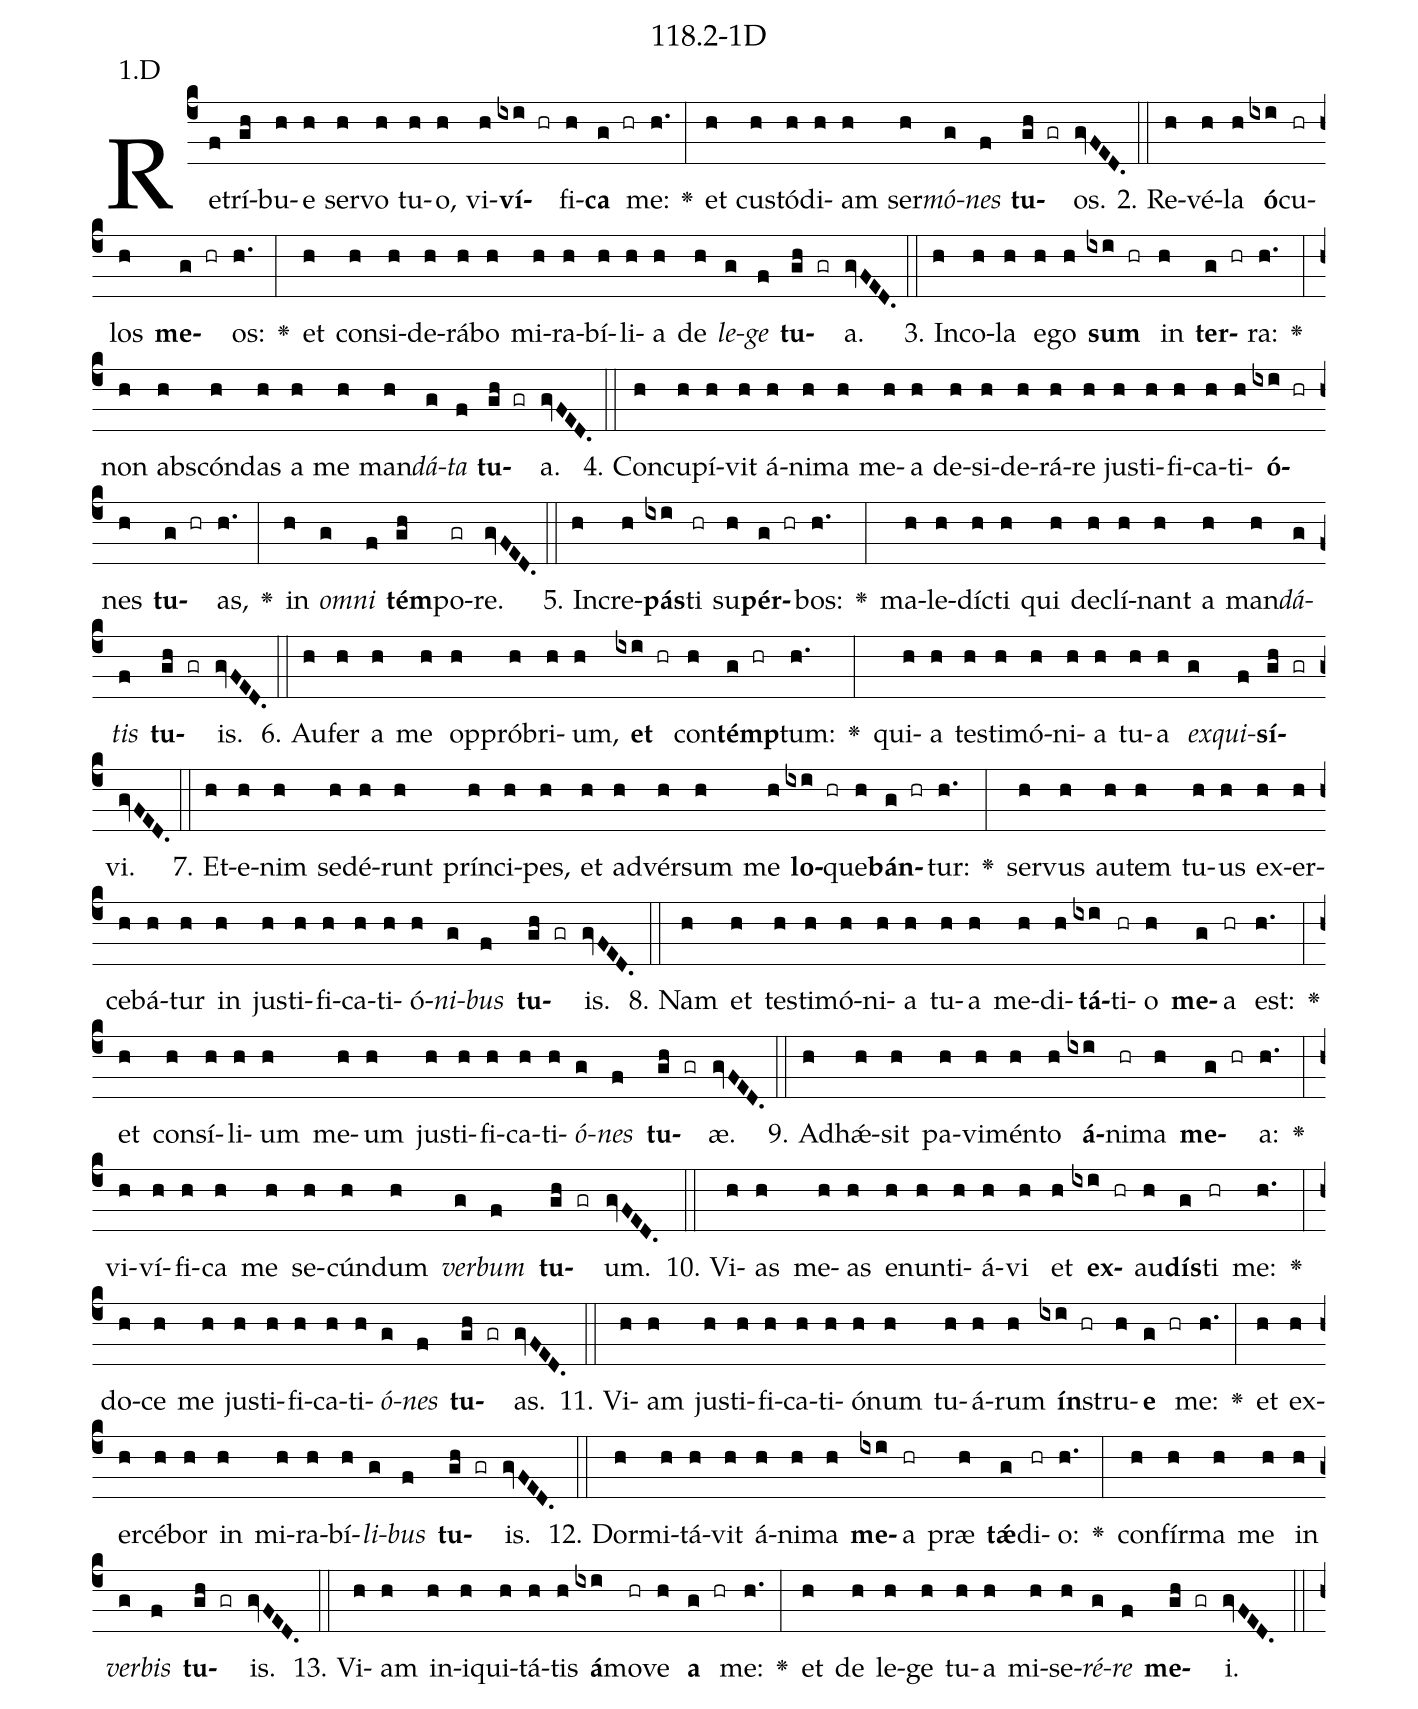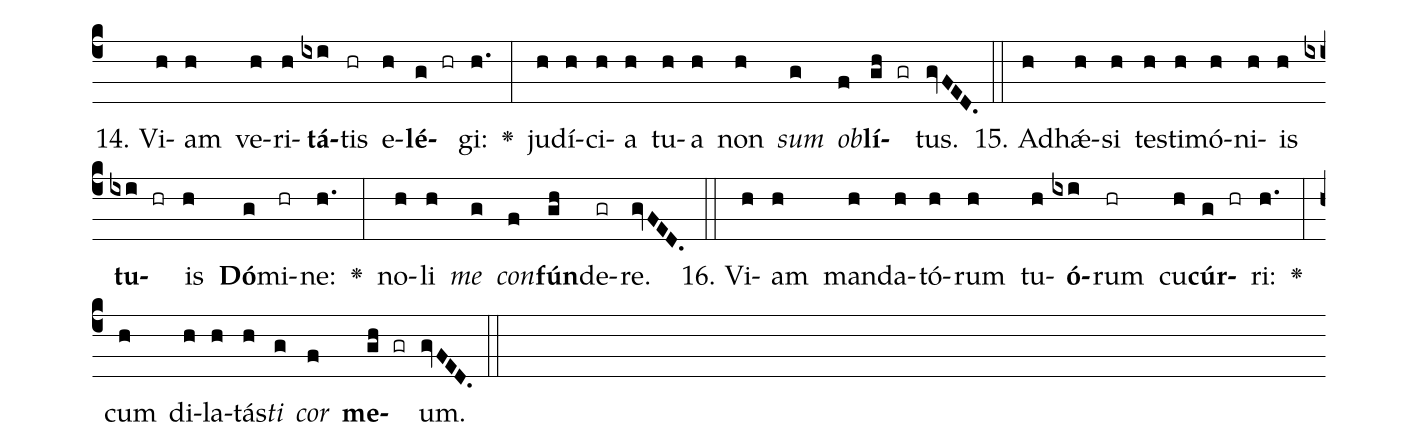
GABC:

name: 118.2-1D;
annotation: 1.D;
%%
(c4)Re(f)trí(gh)bu(h)e(h) ser(h)vo(h) tu(h)o,(h) vi(h)<b>ví</b>(ixi hr)fi(h)<b>ca</b>(g hr) me:(h.) <v>\greheightstar</v>(:) et(h) cus(h)tó(h)di(h)am(h) ser(h)<i>mó</i>(g)<i>nes</i>(f) <b>tu</b>(gh gr)os.(gvFED.) (::)
2. Re(h)vé(h)la(h) <b>ó</b>(ixi)cu(hr)los(h) <b>me</b>(g hr)os:(h.) <v>\greheightstar</v>(:) et(h) con(h)si(h)de(h)rá(h)bo(h) mi(h)ra(h)bí(h)li(h)a(h) de(h) <i>le</i>(g)<i>ge</i>(f) <b>tu</b>(gh gr)a.(gvFED.) (::)
3. In(h)co(h)la(h) e(h)go(h) <b>sum</b>(ixi hr) in(h) <b>ter</b>(g hr)ra:(h.) <v>\greheightstar</v>(:) non(h) abs(h)cón(h)das(h) a(h) me(h) man(h)<i>dá</i>(g)<i>ta</i>(f) <b>tu</b>(gh gr)a.(gvFED.) (::)
4. Con(h)cu(h)pí(h)vit(h) á(h)ni(h)ma(h) me(h)a(h) de(h)si(h)de(h)rá(h)re(h) jus(h)ti(h)fi(h)ca(h)ti(h)<b>ó</b>(ixi hr)nes(h) <b>tu</b>(g hr)as,(h.) <v>\greheightstar</v>(:) in(h) <i>om</i>(g)<i>ni</i>(f) <b>tém</b>(gh)po(gr)re.(gvFED.) (::)
5. In(h)cre(h)<b>pás</b>(ixi)ti(hr) su(h)<b>pér</b>(g hr)bos:(h.) <v>\greheightstar</v>(:) ma(h)le(h)díc(h)ti(h) qui(h) de(h)clí(h)nant(h) a(h) man(h)<i>dá</i>(g)<i>tis</i>(f) <b>tu</b>(gh gr)is.(gvFED.) (::)
6. Au(h)fer(h) a(h) me(h) op(h)pró(h)bri(h)um,(h) <b>et</b>(ixi hr) con(h)<b>témp</b>(g hr)tum:(h.) <v>\greheightstar</v>(:) qui(h)a(h) tes(h)ti(h)mó(h)ni(h)a(h) tu(h)a(h) <i>ex</i>(g)<i>qui</i>(f)<b>sí</b>(gh gr)vi.(gvFED.) (::)
7. Et(h)e(h)nim(h) se(h)dé(h)runt(h) prín(h)ci(h)pes,(h) et(h) ad(h)vér(h)sum(h) me(h) <b>lo</b>(ixi hr)que(h)<b>bán</b>(g hr)tur:(h.) <v>\greheightstar</v>(:) ser(h)vus(h) au(h)tem(h) tu(h)us(h) ex(h)er(h)ce(h)bá(h)tur(h) in(h) jus(h)ti(h)fi(h)ca(h)ti(h)ó(h)<i>ni</i>(g)<i>bus</i>(f) <b>tu</b>(gh gr)is.(gvFED.) (::)
8. Nam(h) et(h) tes(h)ti(h)mó(h)ni(h)a(h) tu(h)a(h) me(h)di(h)<b>tá</b>(ixi)ti(hr)o(h) <b>me</b>(g)a(hr) est:(h.) <v>\greheightstar</v>(:) et(h) con(h)sí(h)li(h)um(h) me(h)um(h) jus(h)ti(h)fi(h)ca(h)ti(h)<i>ó</i>(g)<i>nes</i>(f) <b>tu</b>(gh gr)æ.(gvFED.) (::)
9. Ad(h)hǽ(h)sit(h) pa(h)vi(h)mén(h)to(h) <b>á</b>(ixi)ni(hr)ma(h) <b>me</b>(g hr)a:(h.) <v>\greheightstar</v>(:) vi(h)ví(h)fi(h)ca(h) me(h) se(h)cún(h)dum(h) <i>ver</i>(g)<i>bum</i>(f) <b>tu</b>(gh gr)um.(gvFED.) (::)
10. Vi(h)as(h) me(h)as(h) e(h)nun(h)ti(h)á(h)vi(h) et(h) <b>ex</b>(ixi hr)au(h)<b>dís</b>(g)ti(hr) me:(h.) <v>\greheightstar</v>(:) do(h)ce(h) me(h) jus(h)ti(h)fi(h)ca(h)ti(h)<i>ó</i>(g)<i>nes</i>(f) <b>tu</b>(gh gr)as.(gvFED.) (::)
11. Vi(h)am(h) jus(h)ti(h)fi(h)ca(h)ti(h)ó(h)num(h) tu(h)á(h)rum(h) <b>ín</b>(ixi hr)stru(h)<b>e</b>(g hr) me:(h.) <v>\greheightstar</v>(:) et(h) ex(h)er(h)cé(h)bor(h) in(h) mi(h)ra(h)bí(h)<i>li</i>(g)<i>bus</i>(f) <b>tu</b>(gh gr)is.(gvFED.) (::)
12. Dor(h)mi(h)tá(h)vit(h) á(h)ni(h)ma(h) <b>me</b>(ixi)a(hr) præ(h) <b>tǽ</b>(g)di(hr)o:(h.) <v>\greheightstar</v>(:) con(h)fír(h)ma(h) me(h) in(h) <i>ver</i>(g)<i>bis</i>(f) <b>tu</b>(gh gr)is.(gvFED.) (::)
13. Vi(h)am(h) in(h)i(h)qui(h)tá(h)tis(h) <b>á</b>(ixi)mo(hr)ve(h) <b>a</b>(g hr) me:(h.) <v>\greheightstar</v>(:) et(h) de(h) le(h)ge(h) tu(h)a(h) mi(h)se(h)<i>ré</i>(g)<i>re</i>(f) <b>me</b>(gh gr)i.(gvFED.) (::)
14. Vi(h)am(h) ve(h)ri(h)<b>tá</b>(ixi)tis(hr) e(h)<b>lé</b>(g hr)gi:(h.) <v>\greheightstar</v>(:) ju(h)dí(h)ci(h)a(h) tu(h)a(h) non(h) <i>sum</i>(g) <i>ob</i>(f)<b>lí</b>(gh gr)tus.(gvFED.) (::)
15. Ad(h)hǽ(h)si(h) tes(h)ti(h)mó(h)ni(h)is(h) <b>tu</b>(ixi hr)is(h) <b>Dó</b>(g)mi(hr)ne:(h.) <v>\greheightstar</v>(:) no(h)li(h) <i>me</i>(g) <i>con</i>(f)<b>fún</b>(gh)de(gr)re.(gvFED.) (::)
16. Vi(h)am(h) man(h)da(h)tó(h)rum(h) tu(h)<b>ó</b>(ixi)rum(hr) cu(h)<b>cúr</b>(g hr)ri:(h.) <v>\greheightstar</v>(:) cum(h) di(h)la(h)tás(h)<i>ti</i>(g) <i>cor</i>(f) <b>me</b>(gh gr)um.(gvFED.) (::)
